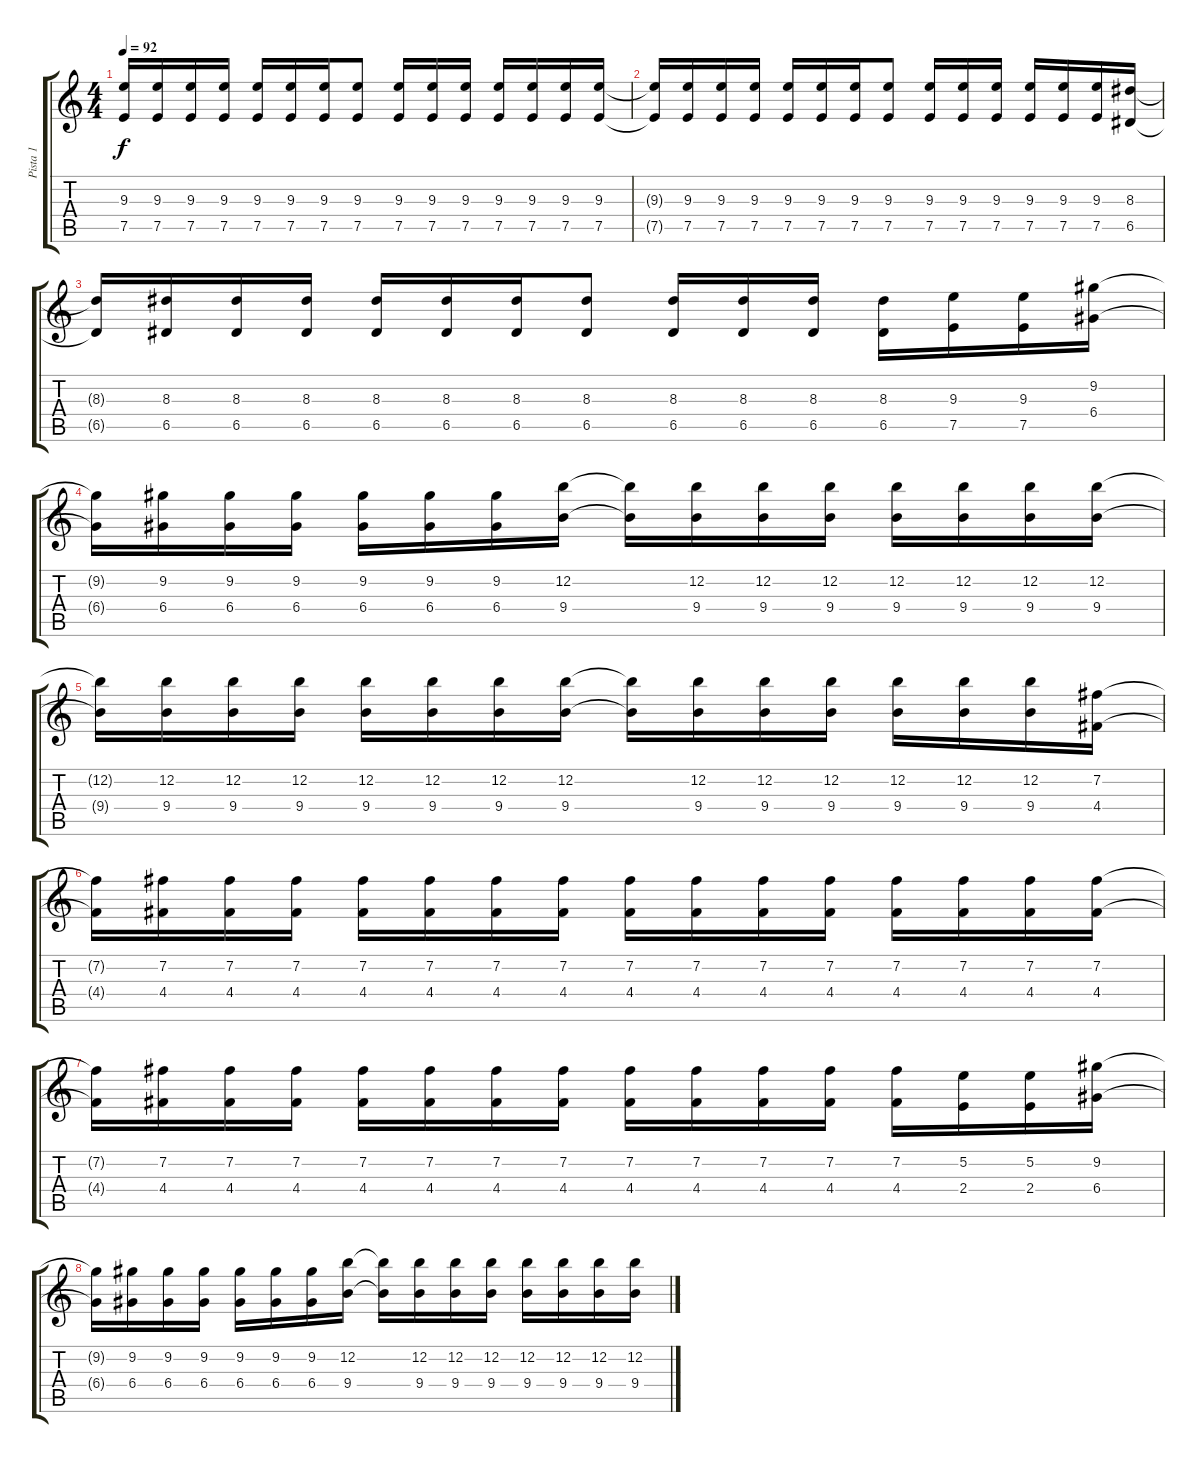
\track ("Pista 1" "Pista 1") {instrument overdrivenguitar}
\staff {score tabs}
\tuning (E4 B3 G3 D3 A2 E2) {hide}
\ts (4 4)
\tempo 92
\clef g2
\ks c
(9.3{t} 7.5{t}).16{dy f} (9.3 7.5).16 (9.3 7.5).16 (9.3 7.5).16 (9.3 7.5).16 (9.3 7.5).16 (9.3 7.5).16 (9.3 7.5).8 (9.3 7.5).16 (9.3 7.5).16 (9.3 7.5).16 (9.3 7.5).16 (9.3 7.5).16 (9.3 7.5).16 (9.3 7.5).16 |
(9.3{t} 7.5{t}).16 (9.3 7.5).16 (9.3 7.5).16 (9.3 7.5).16 (9.3 7.5).16 (9.3 7.5).16 (9.3 7.5).16 (9.3 7.5).8 (9.3 7.5).16 (9.3 7.5).16 (9.3 7.5).16 (9.3 7.5).16 (9.3 7.5).16 (9.3 7.5).16 (8.3 6.5).16 |
(8.3{t} 6.5{t}).16 (8.3 6.5).16 (8.3 6.5).16 (8.3 6.5).16 (8.3 6.5).16 (8.3 6.5).16 (8.3 6.5).16 (8.3 6.5).8 (8.3 6.5).16 (8.3 6.5).16 (8.3 6.5).16 (8.3 6.5).16 (9.3 7.5).16 (9.3 7.5).16 (9.2 6.4).16 |
(9.2{t} 6.4{t}).16 (9.2 6.4).16 (9.2 6.4).16 (9.2 6.4).16 (9.2 6.4).16 (9.2 6.4).16 (9.2 6.4).16 (12.2 9.4).16 (12.2{t} 9.4{t}).16 (12.2 9.4).16 (12.2 9.4).16 (12.2 9.4).16 (12.2 9.4).16 (12.2 9.4).16 (12.2 9.4).16 (12.2 9.4).16 |
(12.2{t} 9.4{t}).16 (12.2 9.4).16 (12.2 9.4).16 (12.2 9.4).16 (12.2 9.4).16 (12.2 9.4).16 (12.2 9.4).16 (12.2 9.4).16 (12.2{t} 9.4{t}).16 (12.2 9.4).16 (12.2 9.4).16 (12.2 9.4).16 (12.2 9.4).16 (12.2 9.4).16 (12.2 9.4).16 (7.2 4.4).16 |
(7.2{t} 4.4{t}).16 (7.2 4.4).16 (7.2 4.4).16 (7.2 4.4).16 (7.2 4.4).16 (7.2 4.4).16 (7.2 4.4).16 (7.2 4.4).16 (7.2 4.4).16 (7.2 4.4).16 (7.2 4.4).16 (7.2 4.4).16 (7.2 4.4).16 (7.2 4.4).16 (7.2 4.4).16 (7.2 4.4).16 |
(7.2{t} 4.4{t}).16 (7.2 4.4).16 (7.2 4.4).16 (7.2 4.4).16 (7.2 4.4).16 (7.2 4.4).16 (7.2 4.4).16 (7.2 4.4).16 (7.2 4.4).16 (7.2 4.4).16 (7.2 4.4).16 (7.2 4.4).16 (7.2 4.4).16 (5.2 2.4).16 (5.2 2.4).16 (9.2 6.4).16 |
(9.2{t} 6.4{t}).16 (9.2 6.4).16 (9.2 6.4).16 (9.2 6.4).16 (9.2 6.4).16 (9.2 6.4).16 (9.2 6.4).16 (12.2 9.4).16 (12.2{t} 9.4{t}).16 (12.2 9.4).16 (12.2 9.4).16 (12.2 9.4).16 (12.2 9.4).16 (12.2 9.4).16 (12.2 9.4).16 (12.2 9.4).16
